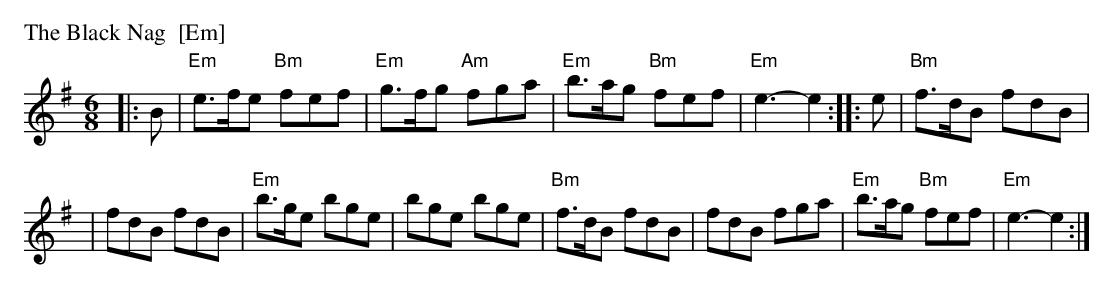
X:1
P: The Black Nag  [Em]
M: 6/8
L: 1/8
K: Em
|: B \
| "Em"e>fe "Bm"fef | "Em"g>fg "Am"fga | "Em"b>ag "Bm"fef | "Em"e3- e2 :: e | "Bm"f>dB fdB |
| fdB fdB | "Em"b>ge bge | bge bge | "Bm"f>dB fdB | fdB fga | "Em"b>ag "Bm"fef | "Em"e3- e2 :|
